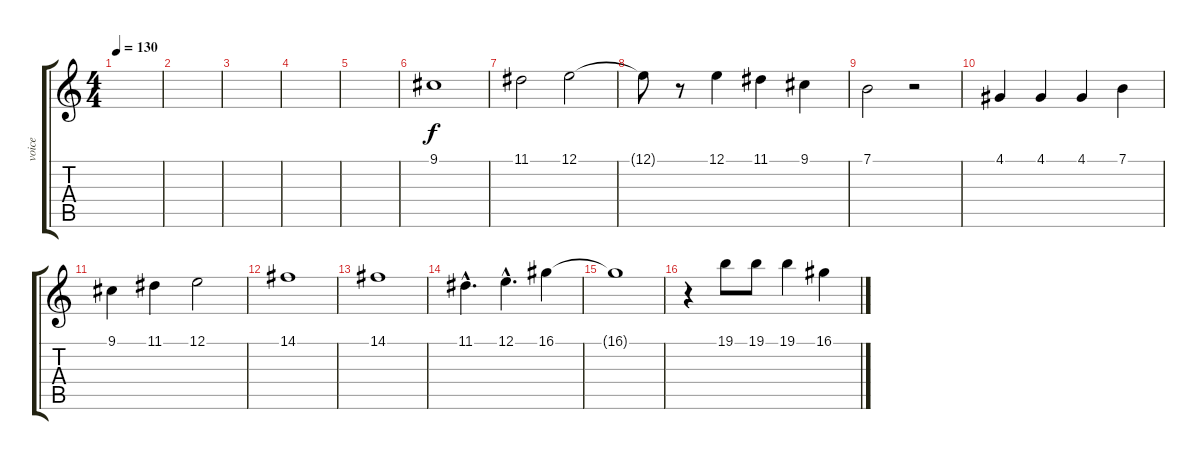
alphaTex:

\track ("voice" "voice") {instrument piccolo}
\staff {score tabs}
\tuning (E4 B3 G3 D3 A2 E2) {hide}
\ts (4 4)
\tempo 130
\clef g2
\ks c
|
|
|
|
|
9.1.1 |
11.1.2 12.1.2 |
12.1{t}.8 r.8 12.1.4 11.1.4 9.1.4 |
7.1.2 r.2 |
4.1.4 4.1.4 4.1.4 7.1.4 |
9.1.4 11.1.4 12.1.2 |
14.1.1 |
14.1.1 |
11.1{hac}.4{d} 12.1{hac}.4{d} 16.1.4 |
16.1{t}.1 |
r.4 19.1.8 19.1.8 19.1.4 16.1.4
